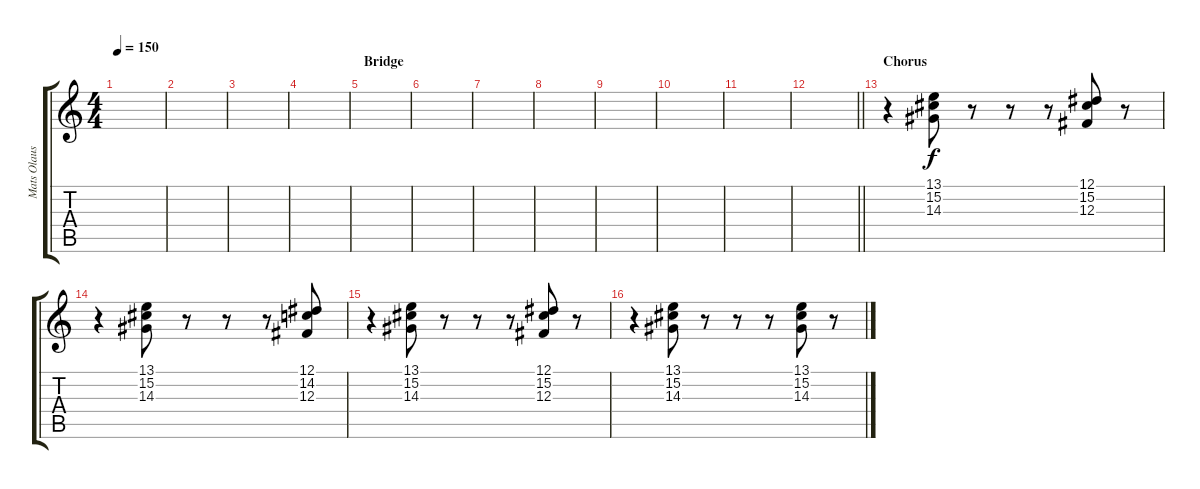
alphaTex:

\track ("Mats Olausson" "Mats Olaus") {instrument violin}
\staff {score tabs}
\tuning (Eb4 Bb3 Gb3 Db3 Ab2 Eb2) {hide}
\ts (4 4)
\tempo 150
\clef g2
\ks c
|
|
|
|
\section ("" "Bridge")
|
|
|
|
|
|
|
\barLineRight lightlight
|
\section ("" "Chorus")
r.4 (13.1 15.2 14.3).8 r.8 r.8 r.8 (12.1 15.2 12.3).8 r.8 |
r.4 (13.1 15.2 14.3).8 r.8 r.8 r.8 (12.1 14.2 12.3).8 |
r.4 (13.1 15.2 14.3).8 r.8 r.8 r.8 (12.1 15.2 12.3).8 r.8 |
r.4 (13.1 15.2 14.3).8 r.8 r.8 r.8 (13.1 15.2 14.3).8 r.8
